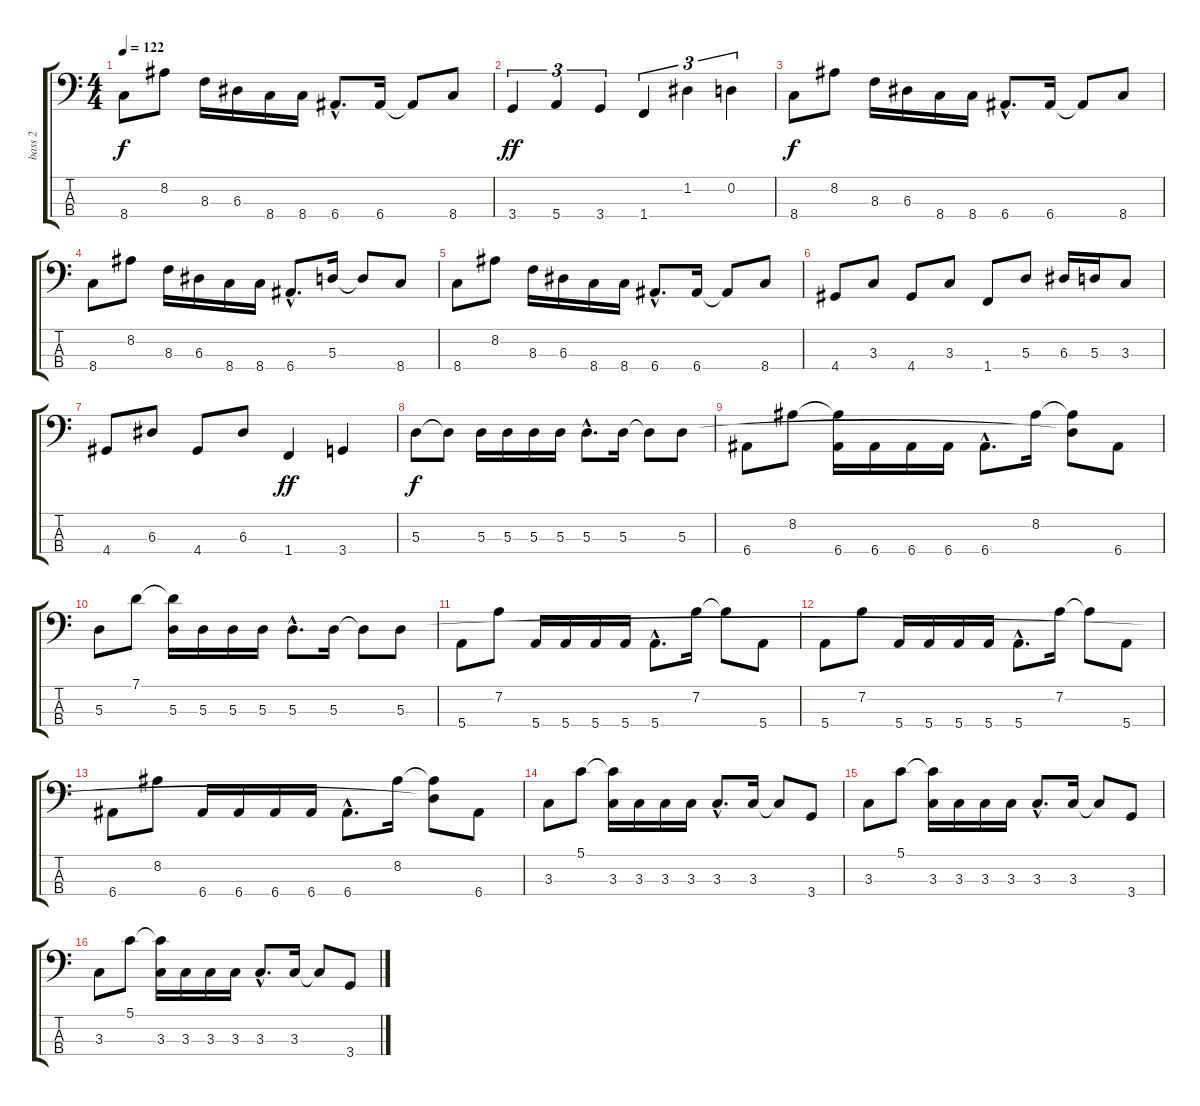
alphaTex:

\track ("bass 2" "bass 2") {instrument electricbassfinger}
\staff {score tabs}
\tuning (G2 D2 A1 E1) {hide}
\ts (4 4)
\tempo 122
\clef f4
\ks c
8.4.8{dy f} 8.2.8 8.3.16 6.3.16 8.4.16 8.4.16 6.4{hac}.8{d} 6.4.16 6.4{t}.8 8.4.8 |
3.4.4{tu (3 2) dy ff} 5.4.4{tu (3 2)} 3.4.4{tu (3 2)} 1.4.4{tu (3 2)} 1.2.4{tu (3 2)} 0.2.4{tu (3 2)} |
8.4.8{dy f} 8.2.8 8.3.16 6.3.16 8.4.16 8.4.16 6.4{hac}.8{d} 6.4.16 6.4{t}.8 8.4.8 |
8.4.8 8.2.8 8.3.16 6.3.16 8.4.16 8.4.16 6.4{hac}.8{d} 5.3.16 5.3{t}.8 8.4.8 |
8.4.8 8.2.8 8.3.16 6.3.16 8.4.16 8.4.16 6.4{hac}.8{d} 6.4.16 6.4{t}.8 8.4.8 |
4.4.8 3.3.8 4.4.8 3.3.8 1.4.8 5.3.8 6.3.16 5.3.16 3.3.8 |
4.4.8 6.3.8 4.4.8 6.3.8 1.4.4{dy ff} 3.4.4 |
5.3.8{dy f} 5.3{t}.8 5.3.16 5.3.16 5.3.16 5.3.16 5.3{hac}.8{d} 5.3.16 5.3{t}.8 5.3.8 |
6.4.8 8.2.8 (8.2{t} 6.4).16 6.4.16 6.4.16 6.4.16 6.4{hac}.8{d} 8.2.16 (8.2{t} 5.3{t}).8 6.4.8 |
5.3.8 7.1.8 (7.1{t} 5.3).16 5.3.16 5.3.16 5.3.16 5.3{hac}.8{d} 5.3.16 5.3{t}.8 5.3.8 |
5.4.8 7.2.8 5.4.16 5.4.16 5.4.16 5.4.16 5.4{hac}.8{d} 7.2.16 7.2{t}.8 5.4.8 |
5.4.8 7.2.8 5.4.16 5.4.16 5.4.16 5.4.16 5.4{hac}.8{d} 7.2.16 7.2{t}.8 5.4.8 |
6.4.8 8.2.8 6.4.16 6.4.16 6.4.16 6.4.16 6.4{hac}.8{d} 8.2.16 (8.2{t} 5.3{t}).8 6.4.8 |
3.3.8 5.1.8 (5.1{t} 3.3).16 3.3.16 3.3.16 3.3.16 3.3{hac}.8{d} 3.3.16 3.3{t}.8 3.4.8 |
3.3.8 5.1.8 (5.1{t} 3.3).16 3.3.16 3.3.16 3.3.16 3.3{hac}.8{d} 3.3.16 3.3{t}.8 3.4.8 |
3.3.8 5.1.8 (5.1{t} 3.3).16 3.3.16 3.3.16 3.3.16 3.3{hac}.8{d} 3.3.16 3.3{t}.8 3.4.8
